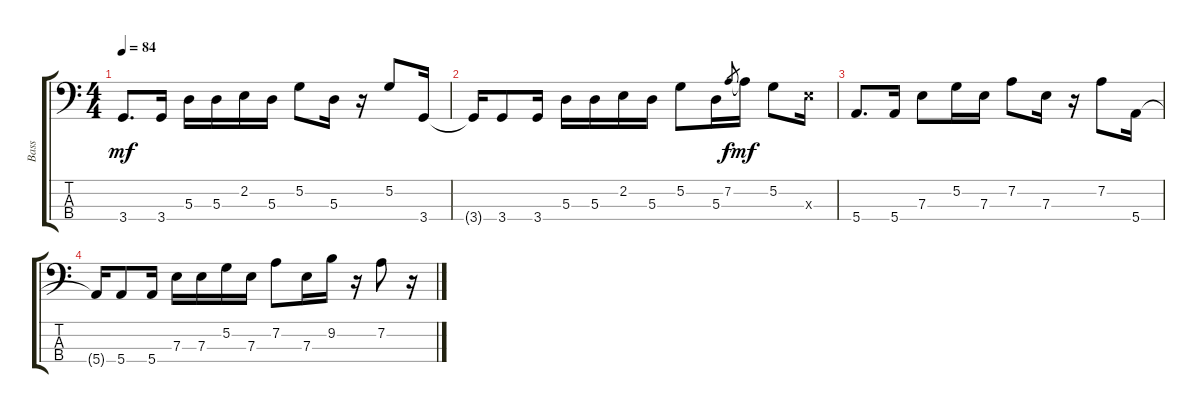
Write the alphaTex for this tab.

\track ("Bass" "Bass") {instrument electricbassfinger}
\staff {score tabs}
\tuning (G2 D2 A1 E1) {hide}
\ts (4 4)
\tempo 84
\clef f4
\ks c
3.4.8{d dy mf} 3.4.16 5.3.16 5.3.16 2.2.16 5.3.16 5.2.8 5.3.16 r.16 5.2.8 3.4.16 |
3.4{t}.16 3.4.8 3.4.16 5.3.16 5.3.16 2.2.16 5.3.16 5.2.8 5.3.16 7.2.8{gr dy f} 7.2{t}.16{dy mf} 5.2.8 7.3{x}.16 |
5.4.8{d} 5.4.16 7.3.8 5.2.16 7.3.16 7.2.8 7.3.16 r.16 7.2.8 5.4.16 |
5.4{t}.16 5.4.8 5.4.16 7.3.16 7.3.16 5.2.16 7.3.16 7.2.8 7.3.16 9.2.16 r.16 7.2.8 r.16
